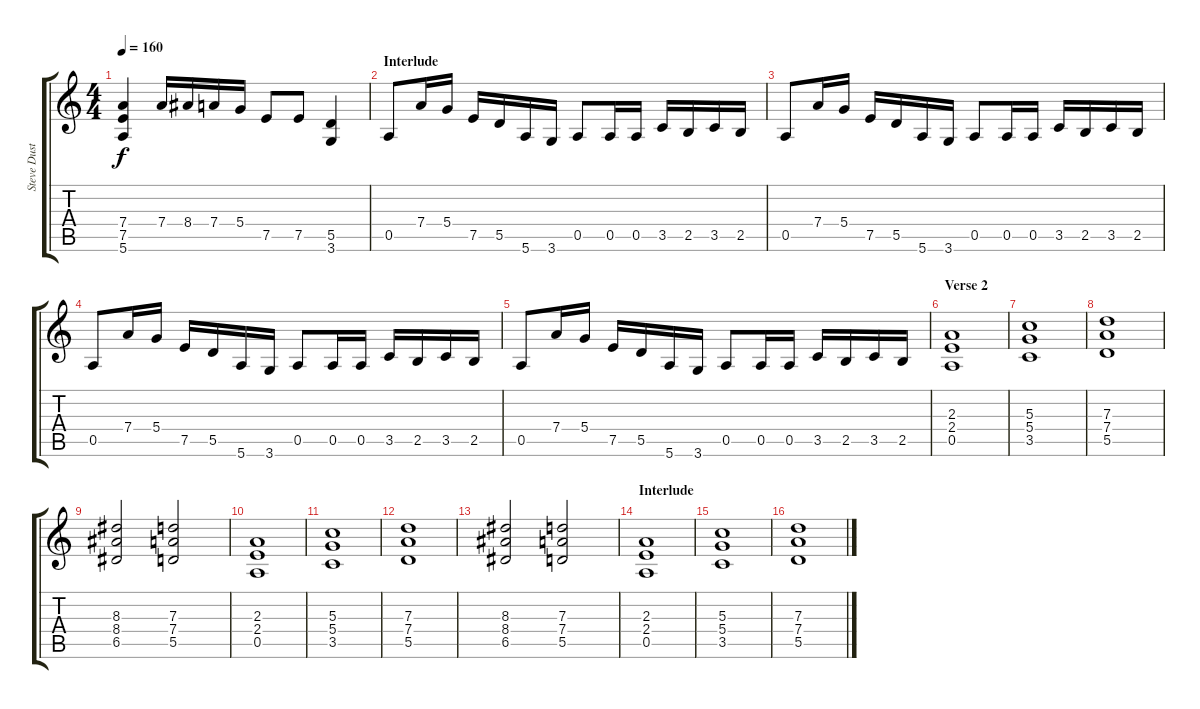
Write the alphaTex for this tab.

\track ("Steve Dustaine" "Steve Dust") {instrument distortionguitar}
\staff {score tabs}
\tuning (E4 B3 G3 D3 A2 E2) {hide}
\ts (4 4)
\tempo 160
\clef g2
\ks c
(7.4{t} 7.5{t} 5.6{t}).4{dy f} 7.4.16 8.4.16 7.4.16 5.4.16 7.5.8 7.5.8 (5.5 3.6).4 |
\section ("" "Interlude")
0.5.8 7.4.16 5.4.16 7.5.16 5.5.16 5.6.16 3.6.16 0.5.8 0.5.16 0.5.16 3.5.16 2.5.16 3.5.16 2.5.16 |
0.5.8 7.4.16 5.4.16 7.5.16 5.5.16 5.6.16 3.6.16 0.5.8 0.5.16 0.5.16 3.5.16 2.5.16 3.5.16 2.5.16 |
0.5.8 7.4.16 5.4.16 7.5.16 5.5.16 5.6.16 3.6.16 0.5.8 0.5.16 0.5.16 3.5.16 2.5.16 3.5.16 2.5.16 |
0.5.8 7.4.16 5.4.16 7.5.16 5.5.16 5.6.16 3.6.16 0.5.8 0.5.16 0.5.16 3.5.16 2.5.16 3.5.16 2.5.16 |
\section ("" "Verse 2")
(2.3 2.4 0.5).1 |
(5.3 5.4 3.5).1 |
(7.3 7.4 5.5).1 |
(8.3 8.4 6.5).2 (7.3 7.4 5.5).2 |
(2.3 2.4 0.5).1 |
(5.3 5.4 3.5).1 |
(7.3 7.4 5.5).1 |
(8.3 8.4 6.5).2 (7.3 7.4 5.5).2 |
\section ("" "Interlude")
(2.3 2.4 0.5).1 |
(5.3 5.4 3.5).1 |
(7.3 7.4 5.5).1
